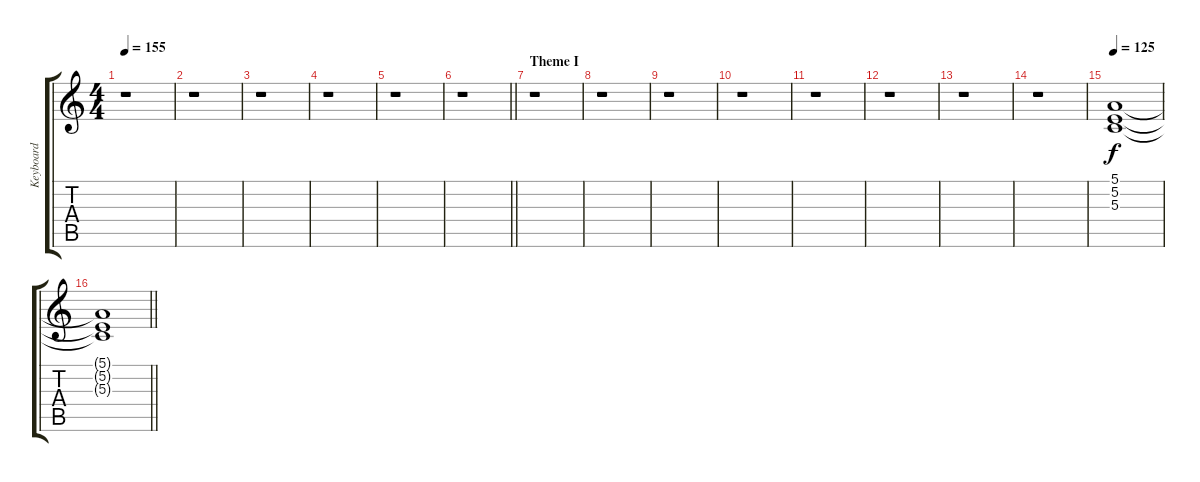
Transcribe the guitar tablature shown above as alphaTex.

\track ("Keyboard" "Keyboard") {instrument stringensemble1}
\staff {score tabs}
\tuning (E4 B3 G3 D3 A2 E2) {hide}
\ts (4 4)
\tempo 155
\clef g2
\ks c
r.1{dy f} |
r.1 |
r.1 |
r.1 |
r.1 |
\barLineRight lightlight
r.1 |
\section ("" "Theme I")
r.1 |
r.1 |
r.1 |
r.1 |
r.1 |
r.1 |
r.1 |
r.1 |
\tempo 125
(5.1 5.2 5.3).1 |
\barLineRight lightlight
(5.1{t} 5.2{t} 5.3{t}).1
